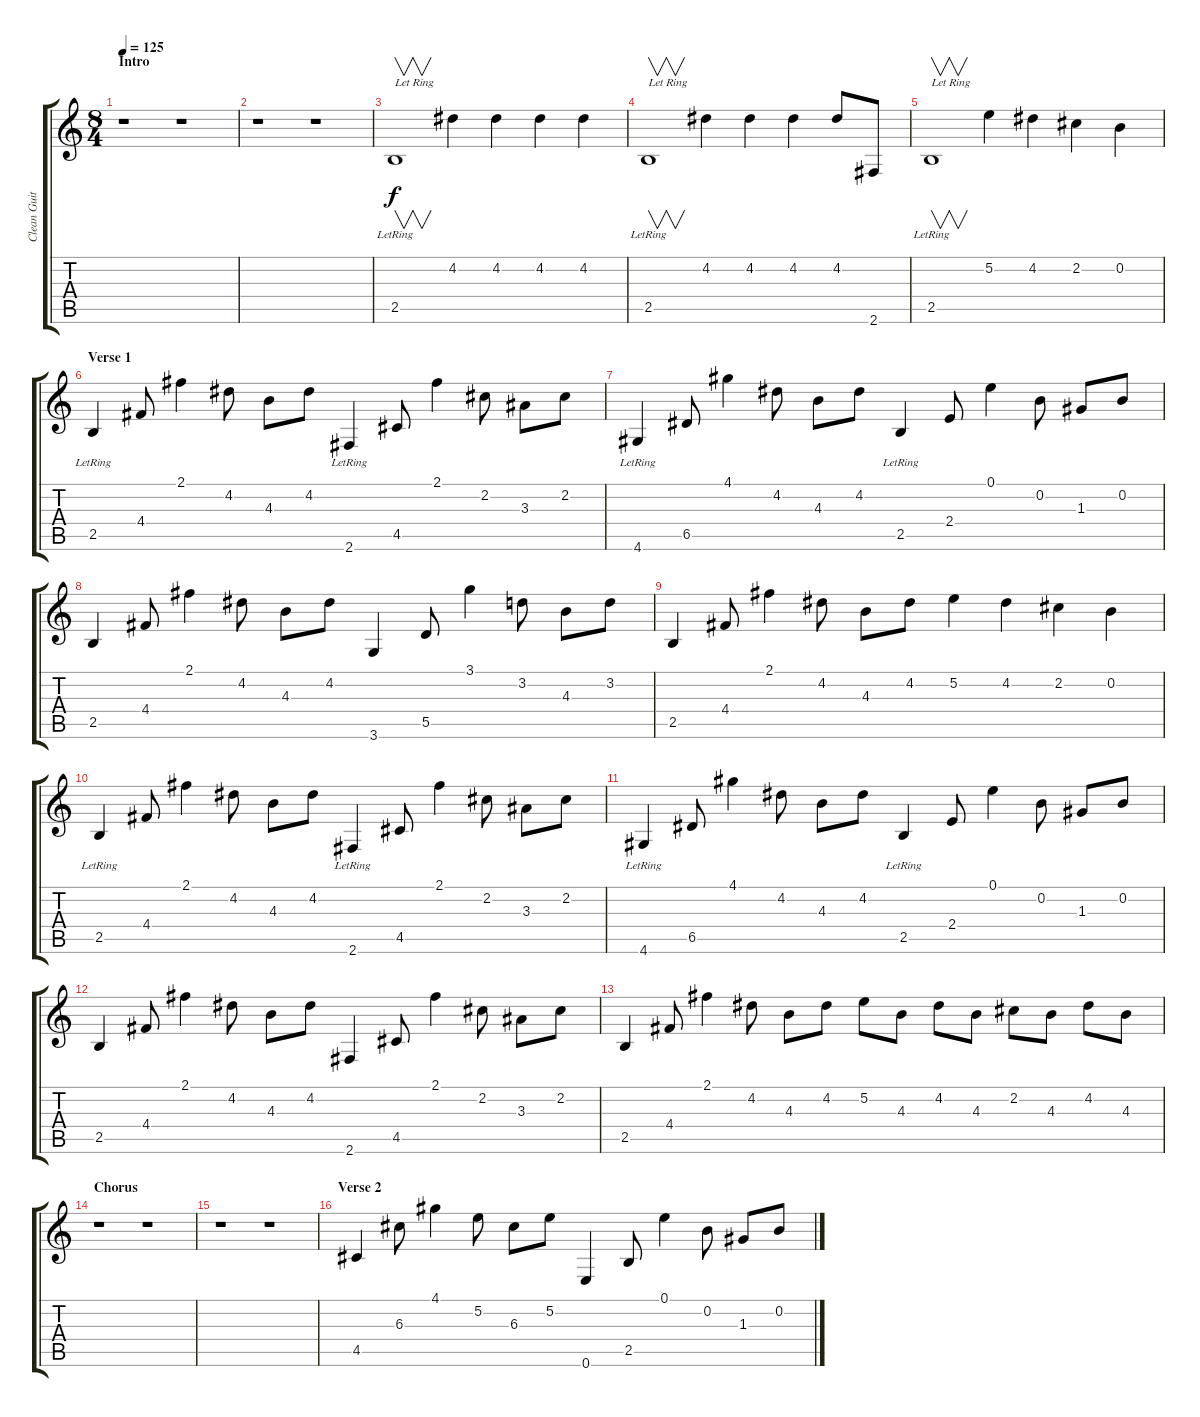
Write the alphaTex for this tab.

\track ("Clean Guitar" "Clean Guit") {instrument electricguitarclean}
\staff {score tabs}
\tuning (E4 B3 G3 D3 A2 E2) {hide}
\ts (8 4)
\section ("" "Intro")
\tempo 125
\clef g2
\ks c
r.1{dy f instrument electricguitarclean} r.1 |
r.1 r.1 |
2.5{lr}.1{v txt "Let Ring"} 4.2.4 4.2.4 4.2.4 4.2.4 |
2.5{lr}.1{v txt "Let Ring"} 4.2.4 4.2.4 4.2.4 4.2.8 2.6.8 |
2.5{lr}.1{v txt "Let Ring"} 5.2.4 4.2.4 2.2.4 0.2.4 |
\section ("" "Verse 1")
2.5{lr}.4 4.4.8 2.1.4 4.2.8 4.3.8 4.2.8 2.6{lr}.4 4.5.8 2.1.4 2.2.8 3.3.8 2.2.8 |
4.6{lr}.4 6.5.8 4.1.4 4.2.8 4.3.8 4.2.8 2.5{lr}.4 2.4.8 0.1.4 0.2.8 1.3.8 0.2.8 |
2.5.4 4.4.8 2.1.4 4.2.8 4.3.8 4.2.8 3.6.4 5.5.8 3.1.4 3.2.8 4.3.8 3.2.8 |
2.5.4 4.4.8 2.1.4 4.2.8 4.3.8 4.2.8 5.2.4 4.2.4 2.2.4 0.2.4 |
2.5{lr}.4 4.4.8 2.1.4 4.2.8 4.3.8 4.2.8 2.6{lr}.4 4.5.8 2.1.4 2.2.8 3.3.8 2.2.8 |
4.6{lr}.4 6.5.8 4.1.4 4.2.8 4.3.8 4.2.8 2.5{lr}.4 2.4.8 0.1.4 0.2.8 1.3.8 0.2.8 |
2.5.4 4.4.8 2.1.4 4.2.8 4.3.8 4.2.8 2.6.4 4.5.8 2.1.4 2.2.8 3.3.8 2.2.8 |
2.5.4 4.4.8 2.1.4 4.2.8 4.3.8 4.2.8 5.2.8 4.3.8 4.2.8 4.3.8 2.2.8 4.3.8 4.2.8 4.3.8 |
\section ("" "Chorus")
r.1 r.1 |
r.1 r.1 |
\section ("" "Verse 2")
4.5.4 6.3.8 4.1.4 5.2.8 6.3.8 5.2.8 0.6.4 2.5.8 0.1.4 0.2.8 1.3.8 0.2.8
